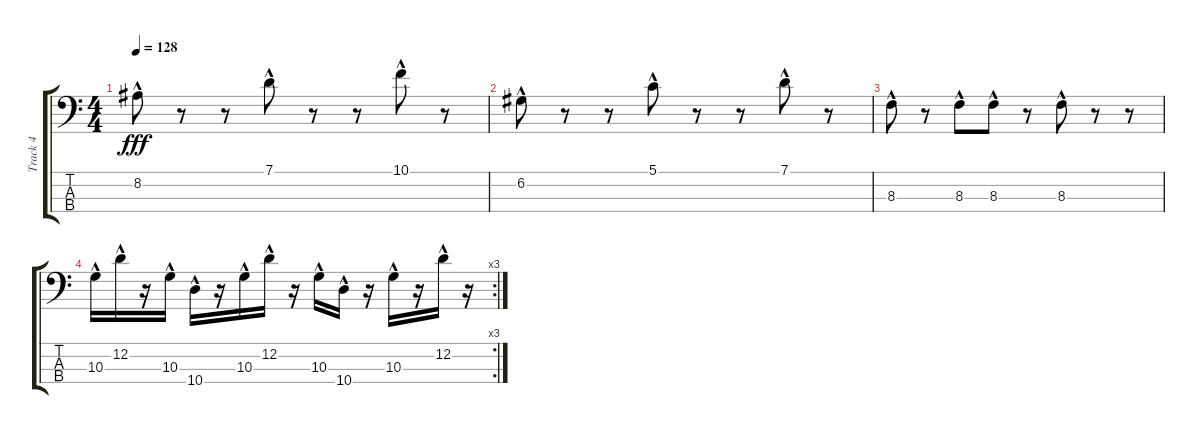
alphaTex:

\track ("Track 4" "Track 4") {instrument electricbasspick bank 2}
\staff {score tabs}
\tuning (G2 D2 A1 E1) {hide}
\ts (4 4)
\tempo 128
\clef f4
\ks c
8.2{hac}.8{dy fff} r.8 r.8 7.1{hac}.8 r.8 r.8 10.1{hac}.8 r.8 |
6.2{hac}.8 r.8 r.8 5.1{hac}.8 r.8 r.8 7.1{hac}.8 r.8 |
8.3{hac}.8 r.8 8.3{hac}.8 8.3{hac}.8 r.8 8.3{hac}.8 r.8 r.8 |
\rc 3
10.3{hac}.16 12.2{hac}.16 r.16 10.3{hac}.16 10.4{hac}.16 r.16 10.3{hac}.16 12.2{hac}.16 r.16 10.3{hac}.16 10.4{hac}.16 r.16 10.3{hac}.16 r.16 12.2{hac}.16 r.16
